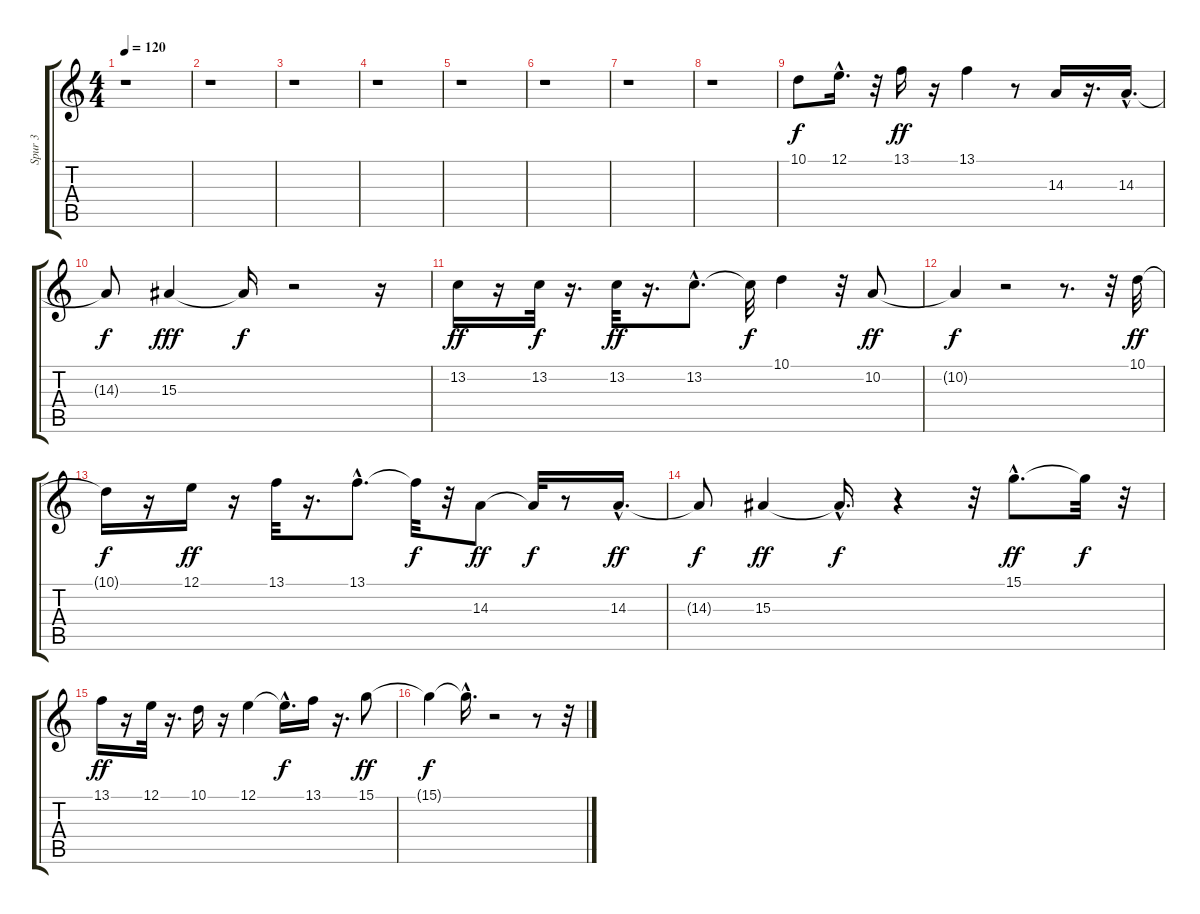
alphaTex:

\track ("Spur 3" "Spur 3") {instrument synthbrass2}
\staff {score tabs}
\tuning (E4 B3 G3 D3 A2 E2) {hide}
\ts (4 4)
\tempo 120
\clef g2
\ks c
r.1{dy f} |
r.1 |
r.1 |
r.1 |
r.1 |
r.1 |
r.1 |
r.1 |
10.1.8 12.1{hac}.16{d} r.32 13.1.16{dy ff} r.16 13.1.4 r.8 14.3.16 r.16{d} 14.3{hac}.16{d} |
14.3{t}.8{dy f} 15.3.4{dy fff} 15.3{t}.16{dy f} r.2 r.16 |
13.2.16{dy ff} r.16 13.2.32{dy f} r.16{d} 13.2.32{dy ff} r.16{d} 13.2{hac}.8{d} 13.2{t}.32{dy f} 10.1.4 r.32 10.2.8{dy ff} |
10.2{t}.4{dy f} r.2 r.8{d} r.32 10.1.32{dy ff} |
10.1{t}.16{dy f} r.16 12.1.16{dy ff} r.16 13.1.32 r.16{d} 13.1{hac}.8{d} 13.1{t}.32{dy f} r.32 14.3.8{dy ff} 14.3{t}.32{dy f} r.8 14.3{hac}.16{d dy ff} |
14.3{t}.8{dy f} 15.3.4{dy ff} 15.3{hac t}.16{d dy f} r.4 r.32 15.1{hac}.8{d dy ff} 15.1{t}.32{dy f} r.32 |
13.1.16{dy ff} r.16 12.1.32 r.16{d} 10.1.16 r.16 12.1.4 12.1{hac t}.16{d dy f} 13.1.16 r.16{d} 15.1.8{dy ff} |
15.1{t}.4{dy f} 15.1{hac t}.16{d} r.2 r.8 r.32
